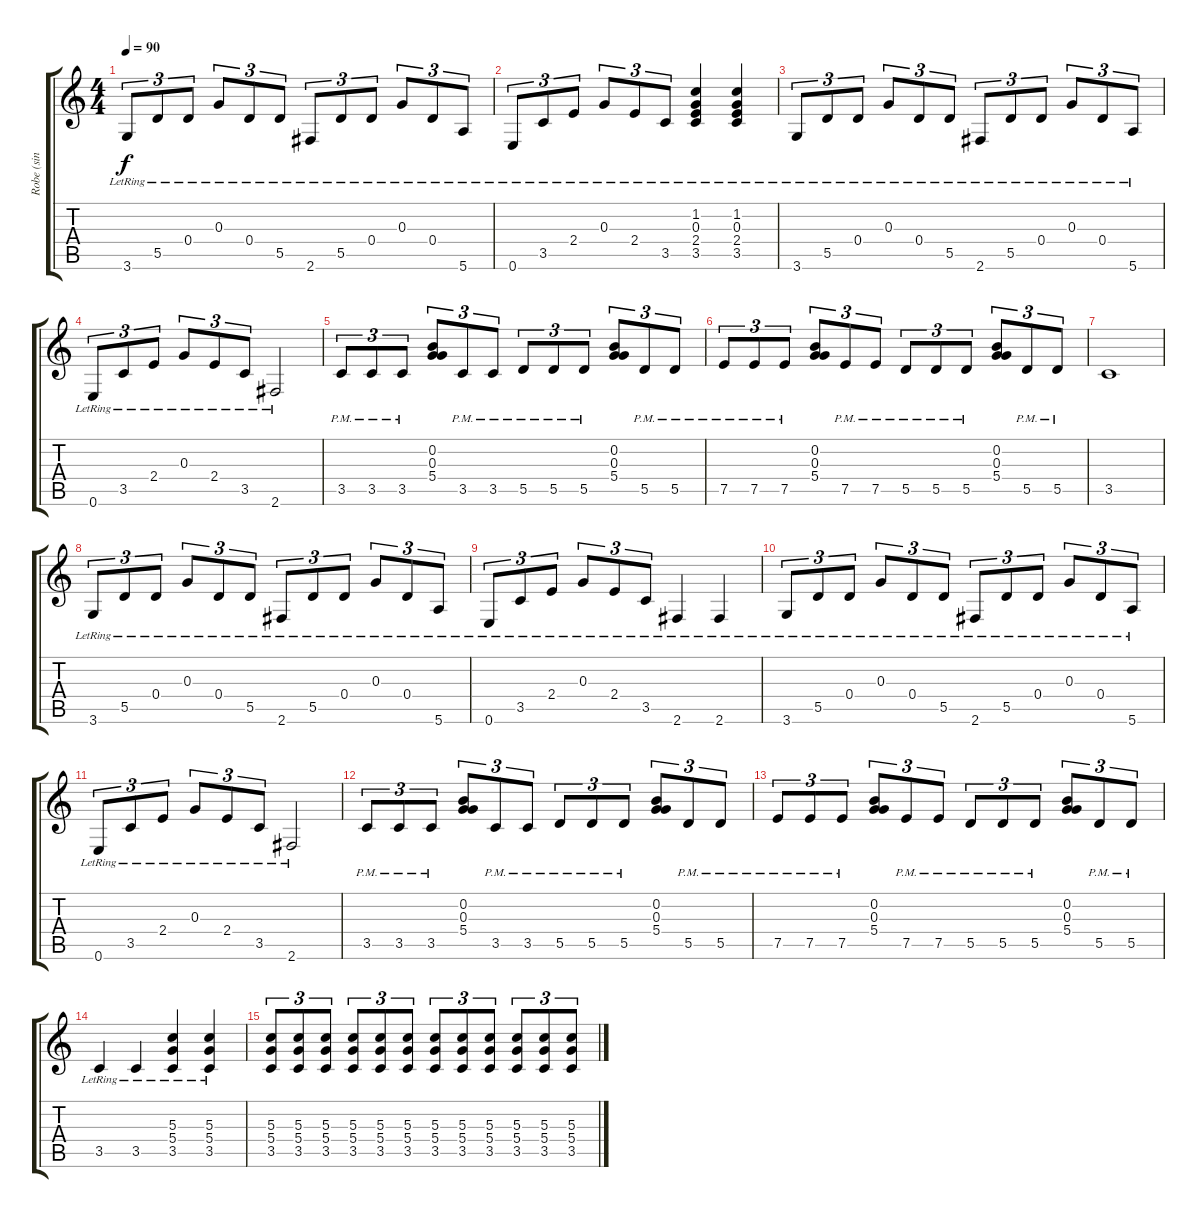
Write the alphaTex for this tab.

\track ("Robe (sin distorsion)" "Robe (sin ") {instrument electricguitarclean}
\staff {score tabs}
\tuning (E4 B3 G3 D3 A2 E2) {hide}
\ts (4 4)
\tempo 90
\clef g2
\ks c
3.6{lr}.8{tu (3 2) dy f} 5.5{lr}.8{tu (3 2)} 0.4{lr}.8{tu (3 2)} 0.3{lr}.8{tu (3 2)} 0.4{lr}.8{tu (3 2)} 5.5{lr}.8{tu (3 2)} 2.6{lr}.8{tu (3 2)} 5.5{lr}.8{tu (3 2)} 0.4{lr}.8{tu (3 2)} 0.3{lr}.8{tu (3 2)} 0.4{lr}.8{tu (3 2)} 5.6{lr}.8{tu (3 2)} |
0.6{lr}.8{tu (3 2)} 3.5{lr}.8{tu (3 2)} 2.4{lr}.8{tu (3 2)} 0.3{lr}.8{tu (3 2)} 2.4{lr}.8{tu (3 2)} 3.5{lr}.8{tu (3 2)} (1.2{lr} 0.3{lr} 2.4{lr} 3.5{lr}).4 (1.2{lr} 0.3{lr} 2.4{lr} 3.5{lr}).4 |
3.6{lr}.8{tu (3 2)} 5.5{lr}.8{tu (3 2)} 0.4{lr}.8{tu (3 2)} 0.3{lr}.8{tu (3 2)} 0.4{lr}.8{tu (3 2)} 5.5{lr}.8{tu (3 2)} 2.6{lr}.8{tu (3 2)} 5.5{lr}.8{tu (3 2)} 0.4{lr}.8{tu (3 2)} 0.3{lr}.8{tu (3 2)} 0.4{lr}.8{tu (3 2)} 5.6{lr}.8{tu (3 2)} |
0.6{lr}.8{tu (3 2)} 3.5{lr}.8{tu (3 2)} 2.4{lr}.8{tu (3 2)} 0.3{lr}.8{tu (3 2)} 2.4{lr}.8{tu (3 2)} 3.5{lr}.8{tu (3 2)} 2.6{lr}.2 |
3.5{pm}.8{tu (3 2)} 3.5{pm}.8{tu (3 2)} 3.5{pm}.8{tu (3 2)} (0.2 0.3 5.4).8{tu (3 2)} 3.5{pm}.8{tu (3 2)} 3.5{pm}.8{tu (3 2)} 5.5{pm}.8{tu (3 2)} 5.5{pm}.8{tu (3 2)} 5.5{pm}.8{tu (3 2)} (0.2 0.3 5.4).8{tu (3 2)} 5.5{pm}.8{tu (3 2)} 5.5{pm}.8{tu (3 2)} |
7.5{pm}.8{tu (3 2)} 7.5{pm}.8{tu (3 2)} 7.5{pm}.8{tu (3 2)} (0.2 0.3 5.4).8{tu (3 2)} 7.5{pm}.8{tu (3 2)} 7.5{pm}.8{tu (3 2)} 5.5{pm}.8{tu (3 2)} 5.5{pm}.8{tu (3 2)} 5.5{pm}.8{tu (3 2)} (0.2 0.3 5.4).8{tu (3 2)} 5.5{pm}.8{tu (3 2)} 5.5{pm}.8{tu (3 2)} |
3.5.1 |
3.6{lr}.8{tu (3 2)} 5.5{lr}.8{tu (3 2)} 0.4{lr}.8{tu (3 2)} 0.3{lr}.8{tu (3 2)} 0.4{lr}.8{tu (3 2)} 5.5{lr}.8{tu (3 2)} 2.6{lr}.8{tu (3 2)} 5.5{lr}.8{tu (3 2)} 0.4{lr}.8{tu (3 2)} 0.3{lr}.8{tu (3 2)} 0.4{lr}.8{tu (3 2)} 5.6{lr}.8{tu (3 2)} |
0.6{lr}.8{tu (3 2)} 3.5{lr}.8{tu (3 2)} 2.4{lr}.8{tu (3 2)} 0.3{lr}.8{tu (3 2)} 2.4{lr}.8{tu (3 2)} 3.5{lr}.8{tu (3 2)} 2.6{lr}.4 2.6{lr}.4 |
3.6{lr}.8{tu (3 2)} 5.5{lr}.8{tu (3 2)} 0.4{lr}.8{tu (3 2)} 0.3{lr}.8{tu (3 2)} 0.4{lr}.8{tu (3 2)} 5.5{lr}.8{tu (3 2)} 2.6{lr}.8{tu (3 2)} 5.5{lr}.8{tu (3 2)} 0.4{lr}.8{tu (3 2)} 0.3{lr}.8{tu (3 2)} 0.4{lr}.8{tu (3 2)} 5.6{lr}.8{tu (3 2)} |
0.6{lr}.8{tu (3 2)} 3.5{lr}.8{tu (3 2)} 2.4{lr}.8{tu (3 2)} 0.3{lr}.8{tu (3 2)} 2.4{lr}.8{tu (3 2)} 3.5{lr}.8{tu (3 2)} 2.6{lr}.2 |
3.5{pm}.8{tu (3 2)} 3.5{pm}.8{tu (3 2)} 3.5{pm}.8{tu (3 2)} (0.2 0.3 5.4).8{tu (3 2)} 3.5{pm}.8{tu (3 2)} 3.5{pm}.8{tu (3 2)} 5.5{pm}.8{tu (3 2)} 5.5{pm}.8{tu (3 2)} 5.5{pm}.8{tu (3 2)} (0.2 0.3 5.4).8{tu (3 2)} 5.5{pm}.8{tu (3 2)} 5.5{pm}.8{tu (3 2)} |
7.5{pm}.8{tu (3 2)} 7.5{pm}.8{tu (3 2)} 7.5{pm}.8{tu (3 2)} (0.2 0.3 5.4).8{tu (3 2)} 7.5{pm}.8{tu (3 2)} 7.5{pm}.8{tu (3 2)} 5.5{pm}.8{tu (3 2)} 5.5{pm}.8{tu (3 2)} 5.5{pm}.8{tu (3 2)} (0.2 0.3 5.4).8{tu (3 2)} 5.5{pm}.8{tu (3 2)} 5.5{pm}.8{tu (3 2)} |
3.5{lr}.4 3.5{lr}.4 (5.3 5.4{lr} 3.5{lr}).4 (5.3 5.4{lr} 3.5{lr}).4 |
(5.3 5.4 3.5).8{tu (3 2)} (5.3 5.4 3.5).8{tu (3 2)} (5.3 5.4 3.5).8{tu (3 2)} (5.3 5.4 3.5).8{tu (3 2)} (5.3 5.4 3.5).8{tu (3 2)} (5.3 5.4 3.5).8{tu (3 2)} (5.3 5.4 3.5).8{tu (3 2)} (5.3 5.4 3.5).8{tu (3 2)} (5.3 5.4 3.5).8{tu (3 2)} (5.3 5.4 3.5).8{tu (3 2)} (5.3 5.4 3.5).8{tu (3 2)} (5.3 5.4 3.5).8{tu (3 2)}
